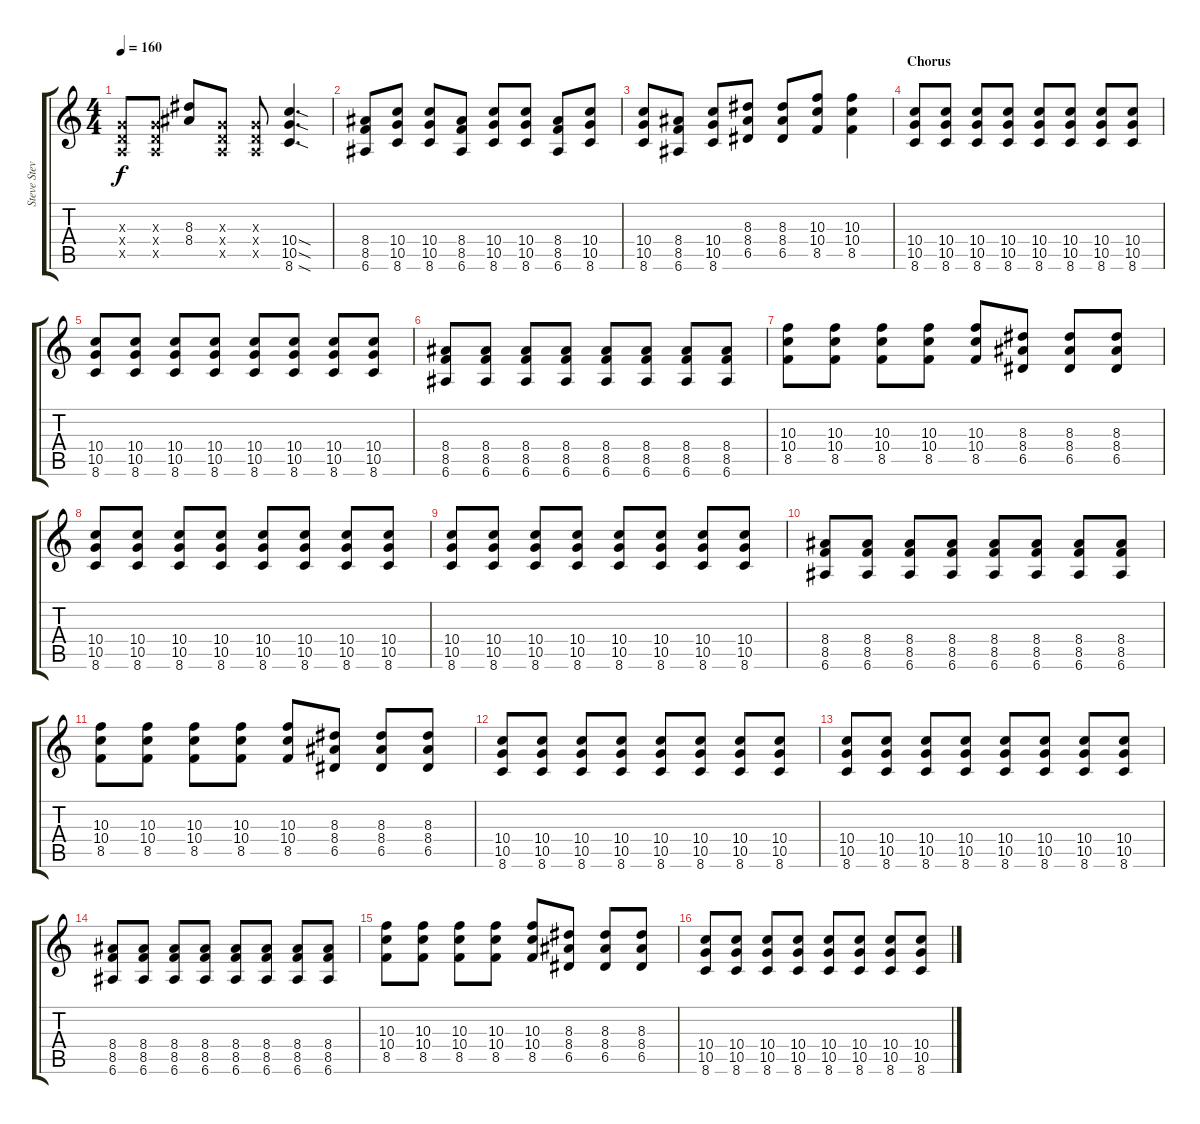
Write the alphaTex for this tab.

\track ("Steve Stevens" "Steve Stev") {instrument distortionguitar}
\staff {score tabs}
\tuning (E4 B3 G3 D3 A2 E2) {hide}
\ts (4 4)
\tempo 160
\clef g2
\ks c
(0.3{x} 0.4{x} 0.5{x}).8{dy f} (0.3{x} 0.4{x} 0.5{x}).8 (8.3 8.4).8 (0.3{x} 0.4{x} 0.5{x}).8 (0.3{x} 0.4{x} 0.5{x}).8 (10.4{sod} 10.5{sod} 8.6{sod}).4{d} |
(8.4 8.5 6.6).8 (10.4 10.5 8.6).8 (10.4 10.5 8.6).8 (8.4 8.5 6.6).8 (10.4 10.5 8.6).8 (10.4 10.5 8.6).8 (8.4 8.5 6.6).8 (10.4 10.5 8.6).8 |
(10.4 10.5 8.6).8 (8.4 8.5 6.6).8 (10.4 10.5 8.6).8 (8.3 8.4 6.5).8 (8.3 8.4 6.5).8 (10.3 10.4 8.5).8 (10.3 10.4 8.5).4 |
\section ("" "Chorus")
(10.4 10.5 8.6).8 (10.4 10.5 8.6).8 (10.4 10.5 8.6).8 (10.4 10.5 8.6).8 (10.4 10.5 8.6).8 (10.4 10.5 8.6).8 (10.4 10.5 8.6).8 (10.4 10.5 8.6).8 |
(10.4 10.5 8.6).8 (10.4 10.5 8.6).8 (10.4 10.5 8.6).8 (10.4 10.5 8.6).8 (10.4 10.5 8.6).8 (10.4 10.5 8.6).8 (10.4 10.5 8.6).8 (10.4 10.5 8.6).8 |
(8.4 8.5 6.6).8 (8.4 8.5 6.6).8 (8.4 8.5 6.6).8 (8.4 8.5 6.6).8 (8.4 8.5 6.6).8 (8.4 8.5 6.6).8 (8.4 8.5 6.6).8 (8.4 8.5 6.6).8 |
(10.3 10.4 8.5).8 (10.3 10.4 8.5).8 (10.3 10.4 8.5).8 (10.3 10.4 8.5).8 (10.3 10.4 8.5).8 (8.3 8.4 6.5).8 (8.3 8.4 6.5).8 (8.3 8.4 6.5).8 |
(10.4 10.5 8.6).8 (10.4 10.5 8.6).8 (10.4 10.5 8.6).8 (10.4 10.5 8.6).8 (10.4 10.5 8.6).8 (10.4 10.5 8.6).8 (10.4 10.5 8.6).8 (10.4 10.5 8.6).8 |
(10.4 10.5 8.6).8 (10.4 10.5 8.6).8 (10.4 10.5 8.6).8 (10.4 10.5 8.6).8 (10.4 10.5 8.6).8 (10.4 10.5 8.6).8 (10.4 10.5 8.6).8 (10.4 10.5 8.6).8 |
(8.4 8.5 6.6).8 (8.4 8.5 6.6).8 (8.4 8.5 6.6).8 (8.4 8.5 6.6).8 (8.4 8.5 6.6).8 (8.4 8.5 6.6).8 (8.4 8.5 6.6).8 (8.4 8.5 6.6).8 |
(10.3 10.4 8.5).8 (10.3 10.4 8.5).8 (10.3 10.4 8.5).8 (10.3 10.4 8.5).8 (10.3 10.4 8.5).8 (8.3 8.4 6.5).8 (8.3 8.4 6.5).8 (8.3 8.4 6.5).8 |
(10.4 10.5 8.6).8 (10.4 10.5 8.6).8 (10.4 10.5 8.6).8 (10.4 10.5 8.6).8 (10.4 10.5 8.6).8 (10.4 10.5 8.6).8 (10.4 10.5 8.6).8 (10.4 10.5 8.6).8 |
(10.4 10.5 8.6).8 (10.4 10.5 8.6).8 (10.4 10.5 8.6).8 (10.4 10.5 8.6).8 (10.4 10.5 8.6).8 (10.4 10.5 8.6).8 (10.4 10.5 8.6).8 (10.4 10.5 8.6).8 |
(8.4 8.5 6.6).8 (8.4 8.5 6.6).8 (8.4 8.5 6.6).8 (8.4 8.5 6.6).8 (8.4 8.5 6.6).8 (8.4 8.5 6.6).8 (8.4 8.5 6.6).8 (8.4 8.5 6.6).8 |
(10.3 10.4 8.5).8 (10.3 10.4 8.5).8 (10.3 10.4 8.5).8 (10.3 10.4 8.5).8 (10.3 10.4 8.5).8 (8.3 8.4 6.5).8 (8.3 8.4 6.5).8 (8.3 8.4 6.5).8 |
(10.4 10.5 8.6).8 (10.4 10.5 8.6).8 (10.4 10.5 8.6).8 (10.4 10.5 8.6).8 (10.4 10.5 8.6).8 (10.4 10.5 8.6).8 (10.4 10.5 8.6).8 (10.4 10.5 8.6).8
